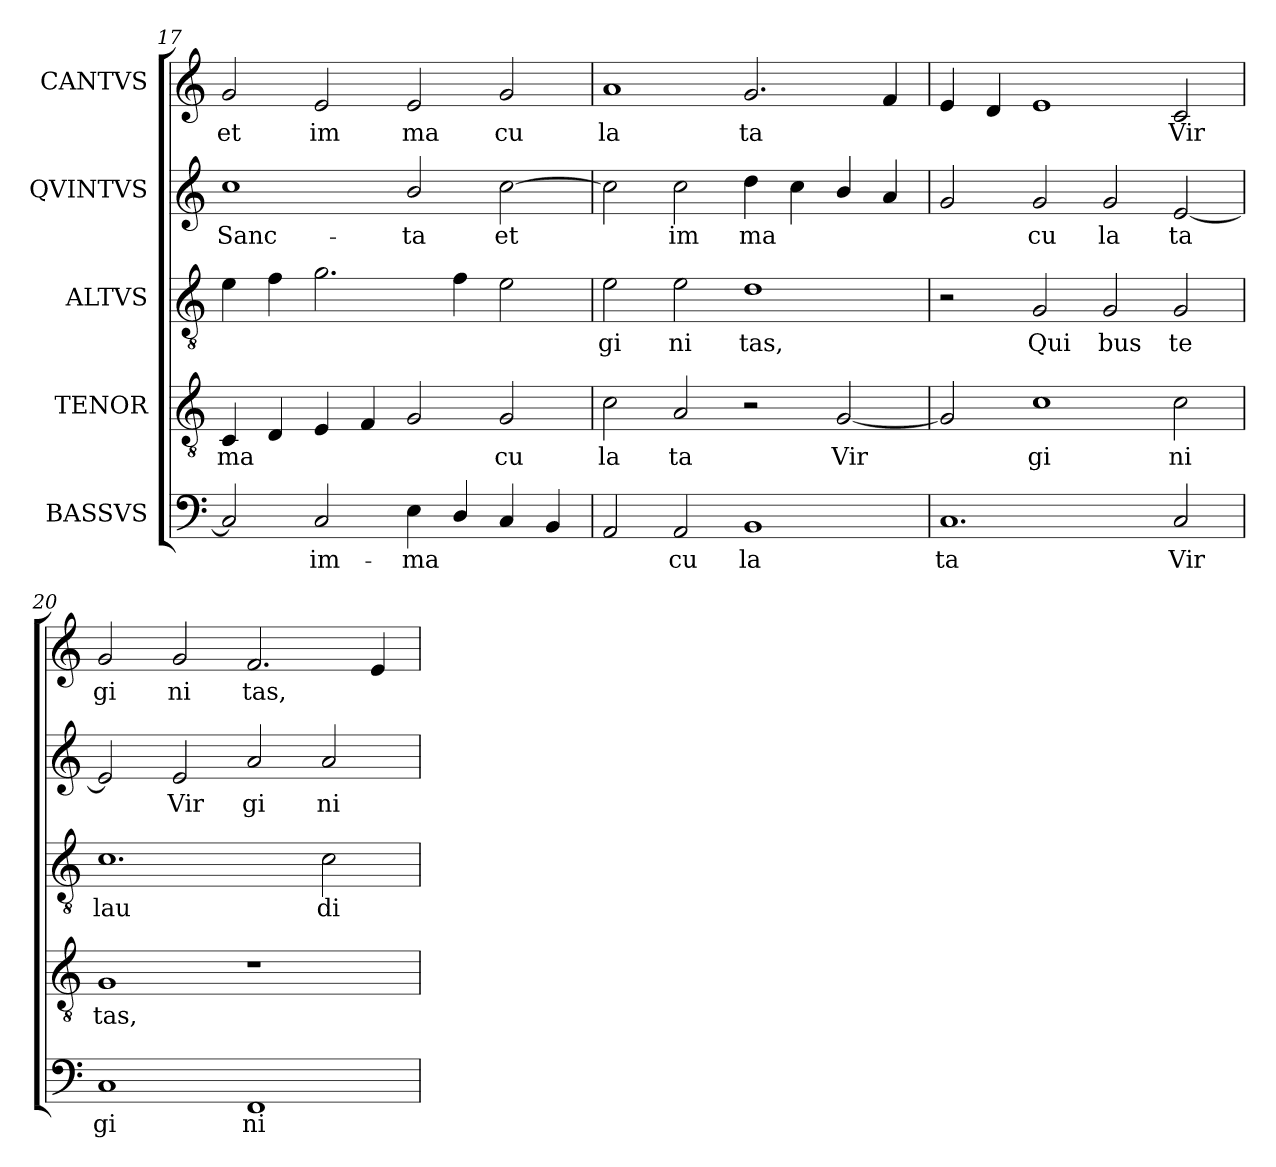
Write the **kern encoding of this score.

**kern	**text	**kern	**text	**kern	**text	**kern	**text	**kern	**text
*part5	*part5	*part4	*part4	*part3	*part3	*part2	*part2	*part1	*part1
*staff5	*staff5	*staff4	*staff4	*staff3	*staff3	*staff2	*staff2	*staff1	*staff1
*I"BASSVS	*	*I"TENOR	*	*I"ALTVS	*	*I"QVINTVS	*	*I"CANTVS	*
*clefF4	*	*clefGv2	*	*clefGv2	*	*clefG2	*	*clefG2	*
*k[]	*	*k[]	*	*k[]	*	*k[]	*	*k[]	*
*C:	*	*C:	*	*C:	*	*C:	*	*C:	*
=17	=17	=17	=17	=17	=17	=17	=17	=17	=17
!	!LO:LY:b:cj	!	!LO:LY:b:cj	!	!LO:LY:b:cj	!	!LO:LY:b:cj	!	!LO:LY:b:cj
2C/]	.	4C/	ma	4e\	.	1cc	Sanc-	2g/	et
!	!	!	!LO:LY:b:cj	!	!LO:LY:b:cj	!	!	!	!
.	.	4D/	.	4f\	.	.	.	.	.
!	!LO:LY:b:cj	!	!LO:LY:b:cj	!	!LO:LY:b:cj	!	!	!	!LO:LY:b:cj
2C/	im-	4E/	.	2.g\	.	.	.	2e/	im
!	!	!	!LO:LY:b:cj	!	!	!	!	!	!
.	.	4F/	.	.	.	.	.	.	.
!	!LO:LY:b:cj	!	!LO:LY:b:cj	!	!	!	!LO:LY:b:cj	!	!LO:LY:b:cj
4E\	-ma-	2G/	.	.	.	2b/	-ta	2e/	ma
!	!LO:LY:b:cj	!	!	!	!LO:LY:b:cj	!	!	!	!
4D/	--	.	.	4f\	.	.	.	.	.
!	!LO:LY:b:cj	!	!LO:LY:b:cj	!	!LO:LY:b:cj	!	!LO:LY:b:cj	!	!LO:LY:b:cj
4C/	--	2G/	cu	2e\	.	[<2cc\	et	2g/	cu
!	!LO:LY:b:cj	!	!	!	!	!	!	!	!
4BB/	--	.	.	.	.	.	.	.	.
!!LO:LB:g=z
=18	=18	=18	=18	=18	=18	=18	=18	=18	=18
!	!LO:LY:b:cj	!	!LO:LY:b:cj	!	!LO:LY:b:cj	!	!LO:LY:b:cj	!	!LO:LY:b:cj
2AA/	--	2c\	la	2e\	gi	2cc\]	.	1a	la
!	!LO:LY:b:cj	!	!LO:LY:b:cj	!	!LO:LY:b:cj	!	!LO:LY:b:cj	!	!
2AA/	-cu	2A/	ta	2e\	ni	2cc\	im	.	.
!	!LO:LY:b:cj	!	!	!	!LO:LY:b:cj	!	!LO:LY:b:cj	!	!LO:LY:b:cj
1BB	la	2r	.	1d	tas,	4dd\	ma	2.g/	ta
!	!	!	!	!	!	!	!LO:LY:b:cj	!	!
.	.	.	.	.	.	4cc\	.	.	.
!	!	!	!LO:LY:b:cj	!	!	!	!LO:LY:b:cj	!	!
.	.	[<2G/	Vir	.	.	4b/	.	.	.
!	!	!	!	!	!	!	!LO:LY:b:cj	!	!LO:LY:b:cj
.	.	.	.	.	.	4a/	.	4f/	.
=19	=19	=19	=19	=19	=19	=19	=19	=19	=19
!	!LO:LY:b:cj	!	!LO:LY:b:cj	!	!	!	!LO:LY:b:cj	!	!LO:LY:b:cj
1.C	ta	2G/]	.	2r	.	2g/	.	4e/	.
!	!	!	!	!	!	!	!	!	!LO:LY:b:cj
.	.	.	.	.	.	.	.	4d/	.
!	!	!	!LO:LY:b:cj	!	!LO:LY:b:cj	!	!LO:LY:b:cj	!	!LO:LY:b:cj
.	.	1c	gi	2G/	Qui	2g/	cu	1e	.
!	!	!	!	!	!LO:LY:b:cj	!	!LO:LY:b:cj	!	!
.	.	.	.	2G/	bus	2g/	la	.	.
!	!LO:LY:b:cj	!	!LO:LY:b:cj	!	!LO:LY:b:cj	!	!LO:LY:b:cj	!	!LO:LY:b:cj
2C/	Vir	2c\	ni	2G/	te	[<2e/	ta	2c/	Vir
=20	=20	=20	=20	=20	=20	=20	=20	=20	=20
!	!LO:LY:b:cj	!	!LO:LY:b:cj	!	!LO:LY:b:cj	!	!LO:LY:b:cj	!	!LO:LY:b:cj
1C	gi	1G	tas,	1.c	lau	2e/]	.	2g/	gi
!	!	!	!	!	!	!	!LO:LY:b:cj	!	!LO:LY:b:cj
.	.	.	.	.	.	2e/	Vir	2g/	ni
!	!LO:LY:b:cj	!	!	!	!	!	!LO:LY:b:cj	!	!LO:LY:b:cj
1FF	ni	1r	.	.	.	2a/	gi	2.f/	tas,
!	!	!	!	!	!LO:LY:b:cj	!	!LO:LY:b:cj	!	!
.	.	.	.	2c\	di	2a/	ni	.	.
!	!	!	!	!	!	!	!	!	!LO:LY:b:cj
.	.	.	.	.	.	.	.	4e/	.
=	=	=	=	=	=	=	=	=	=
*-	*-	*-	*-	*-	*-	*-	*-	*-	*-
